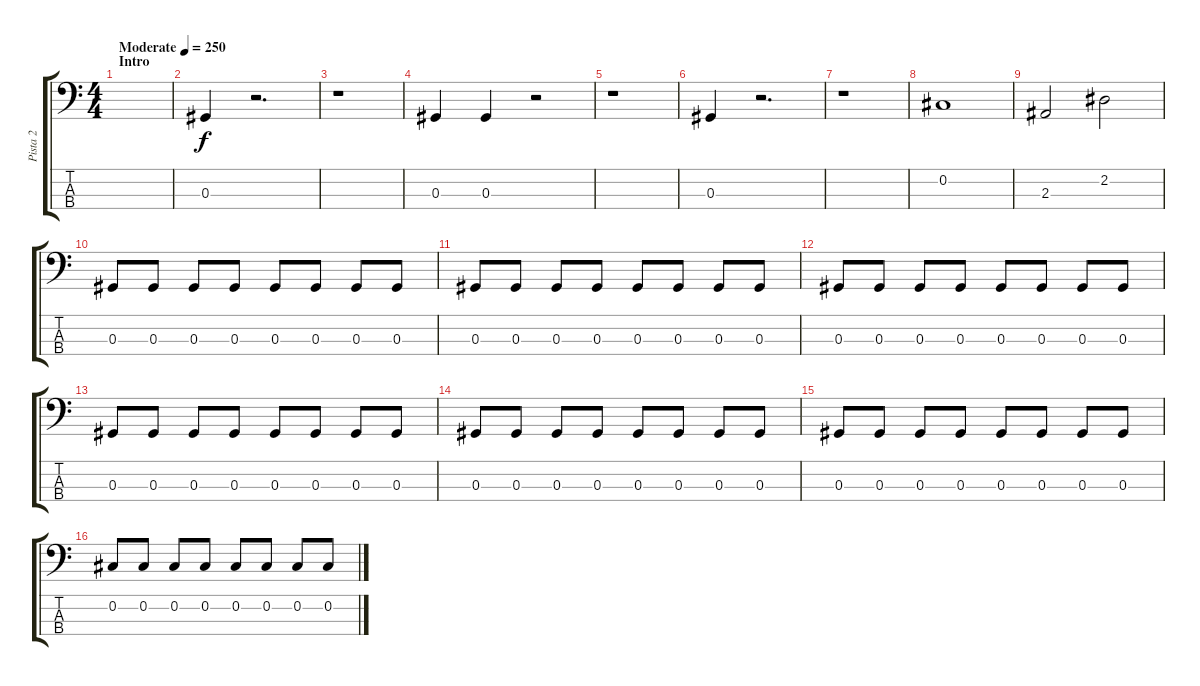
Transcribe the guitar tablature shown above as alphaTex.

\track ("Pista 2" "Pista 2") {instrument electricbasspick}
\staff {score tabs}
\tuning (Gb2 Db2 Ab1 Eb1) {hide}
\ts (4 4)
\section ("" "Intro")
\tempo (250 "Moderate")
\clef f4
\ks c
|
0.3.4 r.2{d} |
r.1 |
0.3.4 0.3.4 r.2 |
r.1 |
0.3.4 r.2{d} |
r.1 |
0.2.1 |
2.3.2 2.2.2 |
0.3.8 0.3.8 0.3.8 0.3.8 0.3.8 0.3.8 0.3.8 0.3.8 |
0.3.8 0.3.8 0.3.8 0.3.8 0.3.8 0.3.8 0.3.8 0.3.8 |
0.3.8 0.3.8 0.3.8 0.3.8 0.3.8 0.3.8 0.3.8 0.3.8 |
0.3.8 0.3.8 0.3.8 0.3.8 0.3.8 0.3.8 0.3.8 0.3.8 |
0.3.8 0.3.8 0.3.8 0.3.8 0.3.8 0.3.8 0.3.8 0.3.8 |
0.3.8 0.3.8 0.3.8 0.3.8 0.3.8 0.3.8 0.3.8 0.3.8 |
0.2.8 0.2.8 0.2.8 0.2.8 0.2.8 0.2.8 0.2.8 0.2.8
